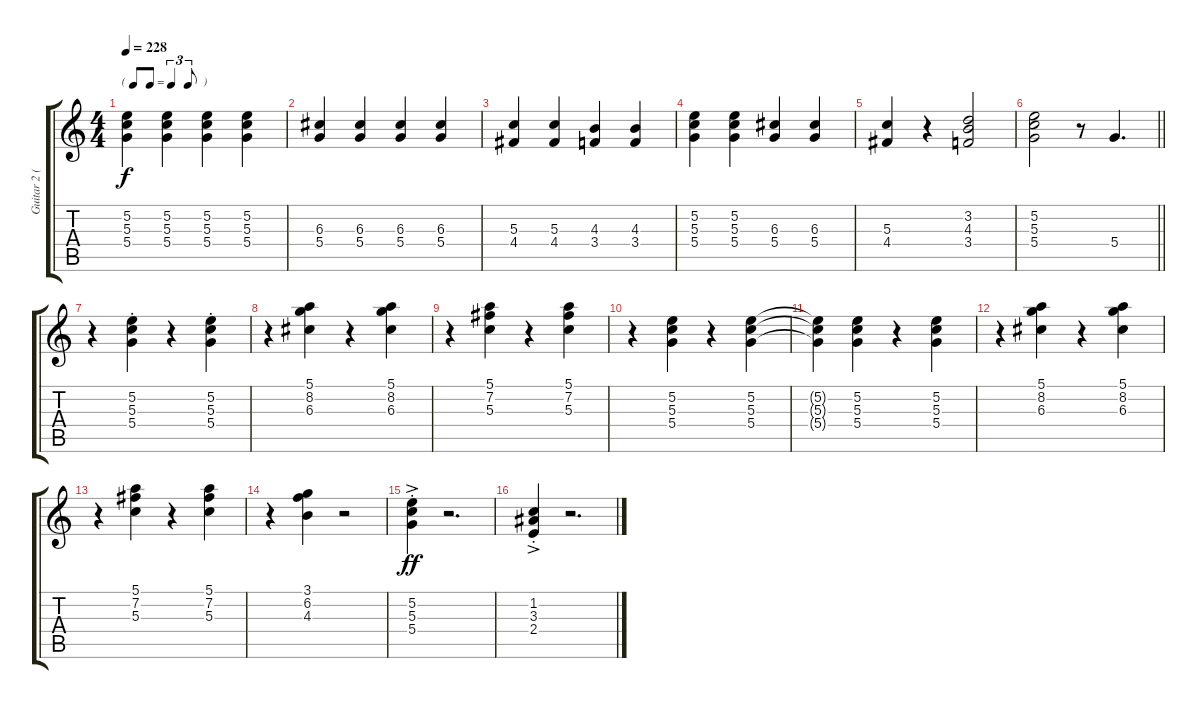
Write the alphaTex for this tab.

\track ("Guitar 2 (Electric)" "Guitar 2 (") {instrument electricguitarclean}
\staff {score tabs}
\tuning (E4 B3 G3 D3 A2 E2) {hide}
\ts (4 4)
\tf triplet8th
\tempo 228
\clef g2
\ks c
(5.2 5.3 5.4).4{dy f} (5.2 5.3 5.4).4 (5.2 5.3 5.4).4 (5.2 5.3 5.4).4 |
(6.3 5.4).4 (6.3 5.4).4 (6.3 5.4).4 (6.3 5.4).4 |
(5.3 4.4).4 (5.3 4.4).4 (4.3 3.4).4 (4.3 3.4).4 |
(5.2 5.3 5.4).4 (5.2 5.3 5.4).4 (6.3 5.4).4 (6.3 5.4).4 |
(5.3 4.4).4 r.4 (3.2 4.3 3.4).2 |
\barLineRight lightlight
(5.2 5.3 5.4).2 r.8 5.4.4{d} |
r.4 (5.2{st} 5.3 5.4).4 r.4 (5.2{st} 5.3 5.4).4 |
r.4 (5.1 8.2 6.3).4 r.4 (5.1 8.2 6.3).4 |
r.4 (5.1 7.2 5.3).4 r.4 (5.1 7.2 5.3).4 |
r.4 (5.2 5.3 5.4).4 r.4 (5.2 5.3 5.4).4 |
(5.2{t} 5.3{t} 5.4{t}).4 (5.2 5.3 5.4).4 r.4 (5.2 5.3 5.4).4 |
r.4 (5.1 8.2 6.3).4 r.4 (5.1 8.2 6.3).4 |
r.4 (5.1 7.2 5.3).4 r.4 (5.1 7.2 5.3).4 |
r.4 (3.1 6.2 4.3).4 r.2 |
(5.2{ac st} 5.3 5.4).4{dy ff} r.2{d} |
(1.2 3.3 2.4{ac st}).4 r.2{d}
